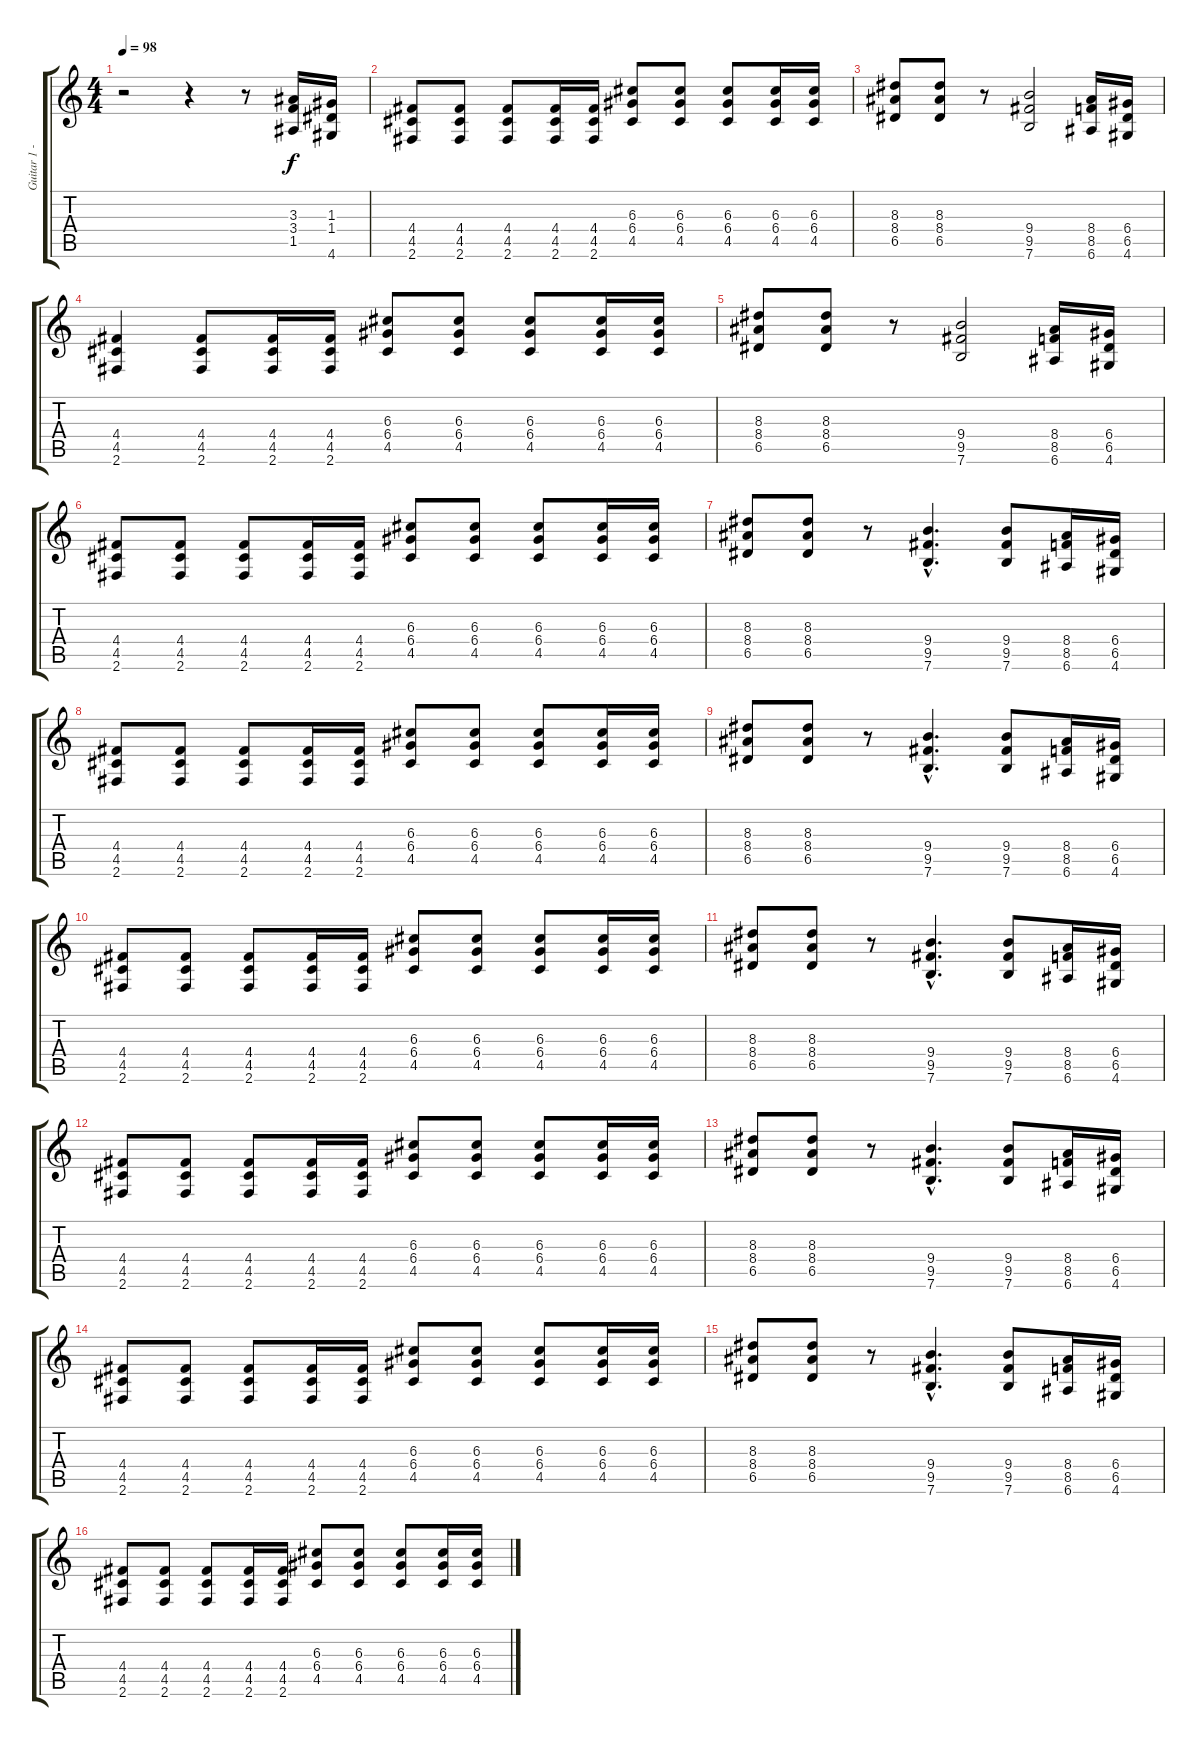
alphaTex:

\track ("Guitar 1 - Electric" "Guitar 1 -") {instrument electricguitarclean}
\staff {score tabs}
\tuning (E4 B3 G3 D3 A2 E2) {hide}
\ts (4 4)
\tempo 98
\clef g2
\ks c
r.2{dy f instrument electricguitarclean} r.4 r.8 (3.3 3.4 1.5).16 (1.3 1.4 4.6).16 |
(4.4 4.5 2.6).8 (4.4 4.5 2.6).8 (4.4 4.5 2.6).8 (4.4 4.5 2.6).16 (4.4 4.5 2.6).16 (6.3 6.4 4.5).8 (6.3 6.4 4.5).8 (6.3 6.4 4.5).8 (6.3 6.4 4.5).16 (6.3 6.4 4.5).16 |
(8.3 8.4 6.5).8 (8.3 8.4 6.5).8 r.8 (9.4 9.5 7.6).2 (8.4 8.5 6.6).16 (6.4 6.5 4.6).16 |
(4.4 4.5 2.6).4 (4.4 4.5 2.6).8 (4.4 4.5 2.6).16 (4.4 4.5 2.6).16 (6.3 6.4 4.5).8 (6.3 6.4 4.5).8 (6.3 6.4 4.5).8 (6.3 6.4 4.5).16 (6.3 6.4 4.5).16 |
(8.3 8.4 6.5).8 (8.3 8.4 6.5).8 r.8 (9.4 9.5 7.6).2 (8.4 8.5 6.6).16 (6.4 6.5 4.6).16 |
(4.4 4.5 2.6).8 (4.4 4.5 2.6).8 (4.4 4.5 2.6).8 (4.4 4.5 2.6).16 (4.4 4.5 2.6).16 (6.3 6.4 4.5).8 (6.3 6.4 4.5).8 (6.3 6.4 4.5).8 (6.3 6.4 4.5).16 (6.3 6.4 4.5).16 |
(8.3 8.4 6.5).8 (8.3 8.4 6.5).8 r.8 (9.4{hac} 9.5{hac} 7.6{hac}).4{d} (9.4 9.5 7.6).8 (8.4 8.5 6.6).16 (6.4 6.5 4.6).16 |
(4.4 4.5 2.6).8 (4.4 4.5 2.6).8 (4.4 4.5 2.6).8 (4.4 4.5 2.6).16 (4.4 4.5 2.6).16 (6.3 6.4 4.5).8 (6.3 6.4 4.5).8 (6.3 6.4 4.5).8 (6.3 6.4 4.5).16 (6.3 6.4 4.5).16 |
(8.3 8.4 6.5).8 (8.3 8.4 6.5).8 r.8 (9.4{hac} 9.5{hac} 7.6{hac}).4{d} (9.4 9.5 7.6).8 (8.4 8.5 6.6).16 (6.4 6.5 4.6).16 |
(4.4 4.5 2.6).8 (4.4 4.5 2.6).8 (4.4 4.5 2.6).8 (4.4 4.5 2.6).16 (4.4 4.5 2.6).16 (6.3 6.4 4.5).8 (6.3 6.4 4.5).8 (6.3 6.4 4.5).8 (6.3 6.4 4.5).16 (6.3 6.4 4.5).16 |
(8.3 8.4 6.5).8 (8.3 8.4 6.5).8 r.8 (9.4{hac} 9.5{hac} 7.6{hac}).4{d} (9.4 9.5 7.6).8 (8.4 8.5 6.6).16 (6.4 6.5 4.6).16 |
(4.4 4.5 2.6).8 (4.4 4.5 2.6).8 (4.4 4.5 2.6).8 (4.4 4.5 2.6).16 (4.4 4.5 2.6).16 (6.3 6.4 4.5).8 (6.3 6.4 4.5).8 (6.3 6.4 4.5).8 (6.3 6.4 4.5).16 (6.3 6.4 4.5).16 |
(8.3 8.4 6.5).8 (8.3 8.4 6.5).8 r.8 (9.4{hac} 9.5{hac} 7.6{hac}).4{d} (9.4 9.5 7.6).8 (8.4 8.5 6.6).16 (6.4 6.5 4.6).16 |
(4.4 4.5 2.6).8 (4.4 4.5 2.6).8 (4.4 4.5 2.6).8 (4.4 4.5 2.6).16 (4.4 4.5 2.6).16 (6.3 6.4 4.5).8 (6.3 6.4 4.5).8 (6.3 6.4 4.5).8 (6.3 6.4 4.5).16 (6.3 6.4 4.5).16 |
(8.3 8.4 6.5).8 (8.3 8.4 6.5).8 r.8 (9.4{hac} 9.5{hac} 7.6{hac}).4{d} (9.4 9.5 7.6).8 (8.4 8.5 6.6).16 (6.4 6.5 4.6).16 |
(4.4 4.5 2.6).8 (4.4 4.5 2.6).8 (4.4 4.5 2.6).8 (4.4 4.5 2.6).16 (4.4 4.5 2.6).16 (6.3 6.4 4.5).8 (6.3 6.4 4.5).8 (6.3 6.4 4.5).8 (6.3 6.4 4.5).16 (6.3 6.4 4.5).16
